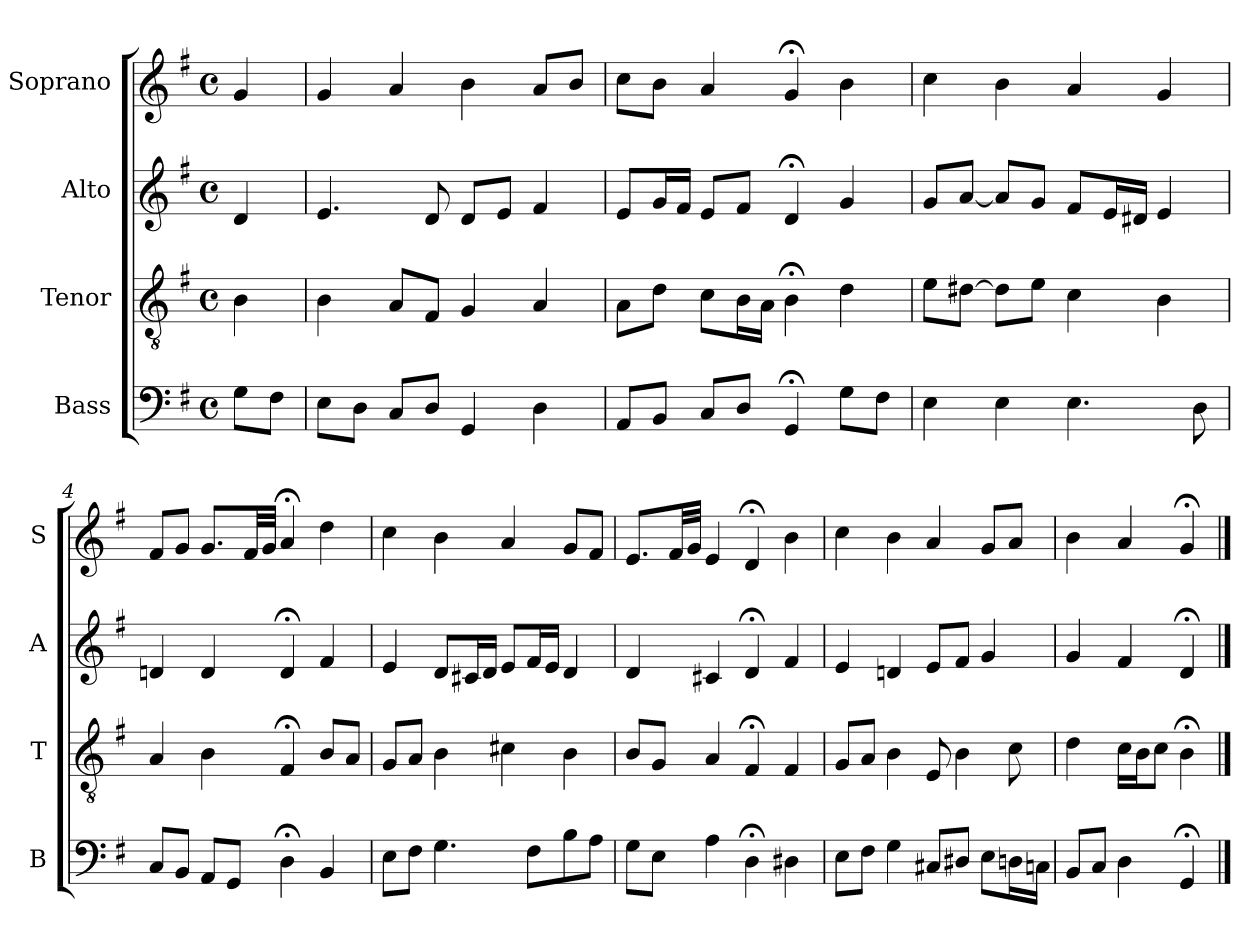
**kern	**kern	**kern	**kern
*part4	*part3	*part2	*part1
*staff4	*staff3	*staff2	*staff1
*I"Bass	*I"Tenor	*I"Alto	*I"Soprano
*I'B	*I'T	*I'A	*I'S
*clefF4	*clefGv2	*clefG2	*clefG2
*k[f#]	*k[f#]	*k[f#]	*k[f#]
*G:	*G:	*G:	*G:
*M4/4	*M4/4	*M4/4	*M4/4
*met(c)	*met(c)	*met(c)	*met(c)
*MM100	*MM100	*MM100	*MM100
=	=	=	=
8GiL	4B	4d	4g
8F#J	.	.	.
=1	=1	=1	=1
8EL	4B	4.e	4g
8DJ	.	.	.
8CL	8AL	.	4a
8DJ	8F#J	8d	.
4GG	4G	8dL	4b
.	.	8eJ	.
4D	4A	4f#	8aL
.	.	.	8bJ
=2	=2	=2	=2
8AAL	8AL	8eL	8ccL
8BBJ	8dJ	16gL	8bJ
.	.	16f#JJ	.
8CL	8cL	8eL	4a
8DJ	16BL	8f#J	.
.	16AJJ	.	.
4GG;<	4B;<	4d;<	4g;<
8GL	4d	4g	4b
8F#J	.	.	.
=3	=3	=3	=3
4E	8eL	8gL	4cc
.	[8d#XJ	[8aJ	.
4E	8d#L]	8aL]	4b
.	8eJ	8gJ	.
4.E	4c	8f#L	4a
.	.	16eL	.
.	.	16d#XJJ	.
.	4B	4e	4g
8D	.	.	.
=4	=4	=4	=4
8CL	4A	4dn	8f#L
8BBJ	.	.	8gJ
8AAL	4B	4d	8.gL
8GGJ	.	.	.
.	.	.	32f#LL
.	.	.	32gJJJ
4D;<	4F#;<	4d;<	4a;<
4BB	8BL	4f#	4dd
.	8AJ	.	.
=5	=5	=5	=5
8EL	8GL	4e	4cc
8F#J	8AJ	.	.
4.G	4B	8dL	4b
.	.	16c#XL	.
.	.	16dJJ	.
.	4c#X	8eL	4a
8F#L	.	16f#L	.
.	.	16eJJ	.
8B	4B	4d	8gL
8AJ	.	.	8f#J
=6	=6	=6	=6
8GL	8BL	4d	8.eL
8EiJ	8GiJ	.	.
.	.	.	32f#LL
.	.	.	32gJJJ
4Ai	4Ai	4c#X	4e
4D;<	4F#;<	4d;<	4d;<
4D#X	4F#	4f#	4b
=7	=7	=7	=7
8EL	8GL	4e	4cc
8F#J	8AJ	.	.
4G	4B	4dn	4b
8C#XL	8E	8eL	4a
8D#XJ	4B	8f#J	.
8EL	.	4g	8gL
16DnL	8c	.	8aJ
16CnJJ	.	.	.
=8	=8	=8	=8
8BBL	4d	4g	4b
8CJ	.	.	.
4D	16cLL	4f#	4a
.	16BJ	.	.
.	8cJ	.	.
4GG;<	4B;<	4d;<	4g;<
==	==	==	==
*-	*-	*-	*-
